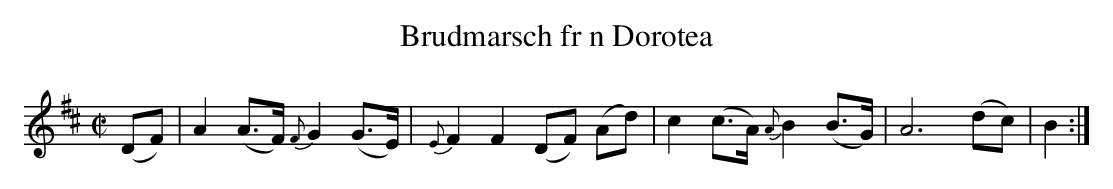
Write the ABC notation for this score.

X:1
T: Brudmarsch fr n Dorotea
M: C|
L: 1/8
K: D
(DF) | A2(A>F) {F}G2(G>E) | {E}F2F2 (DF) (Ad) | c2(c>A) {A}B2(B>G) | A6 (dc) | B2 :|
